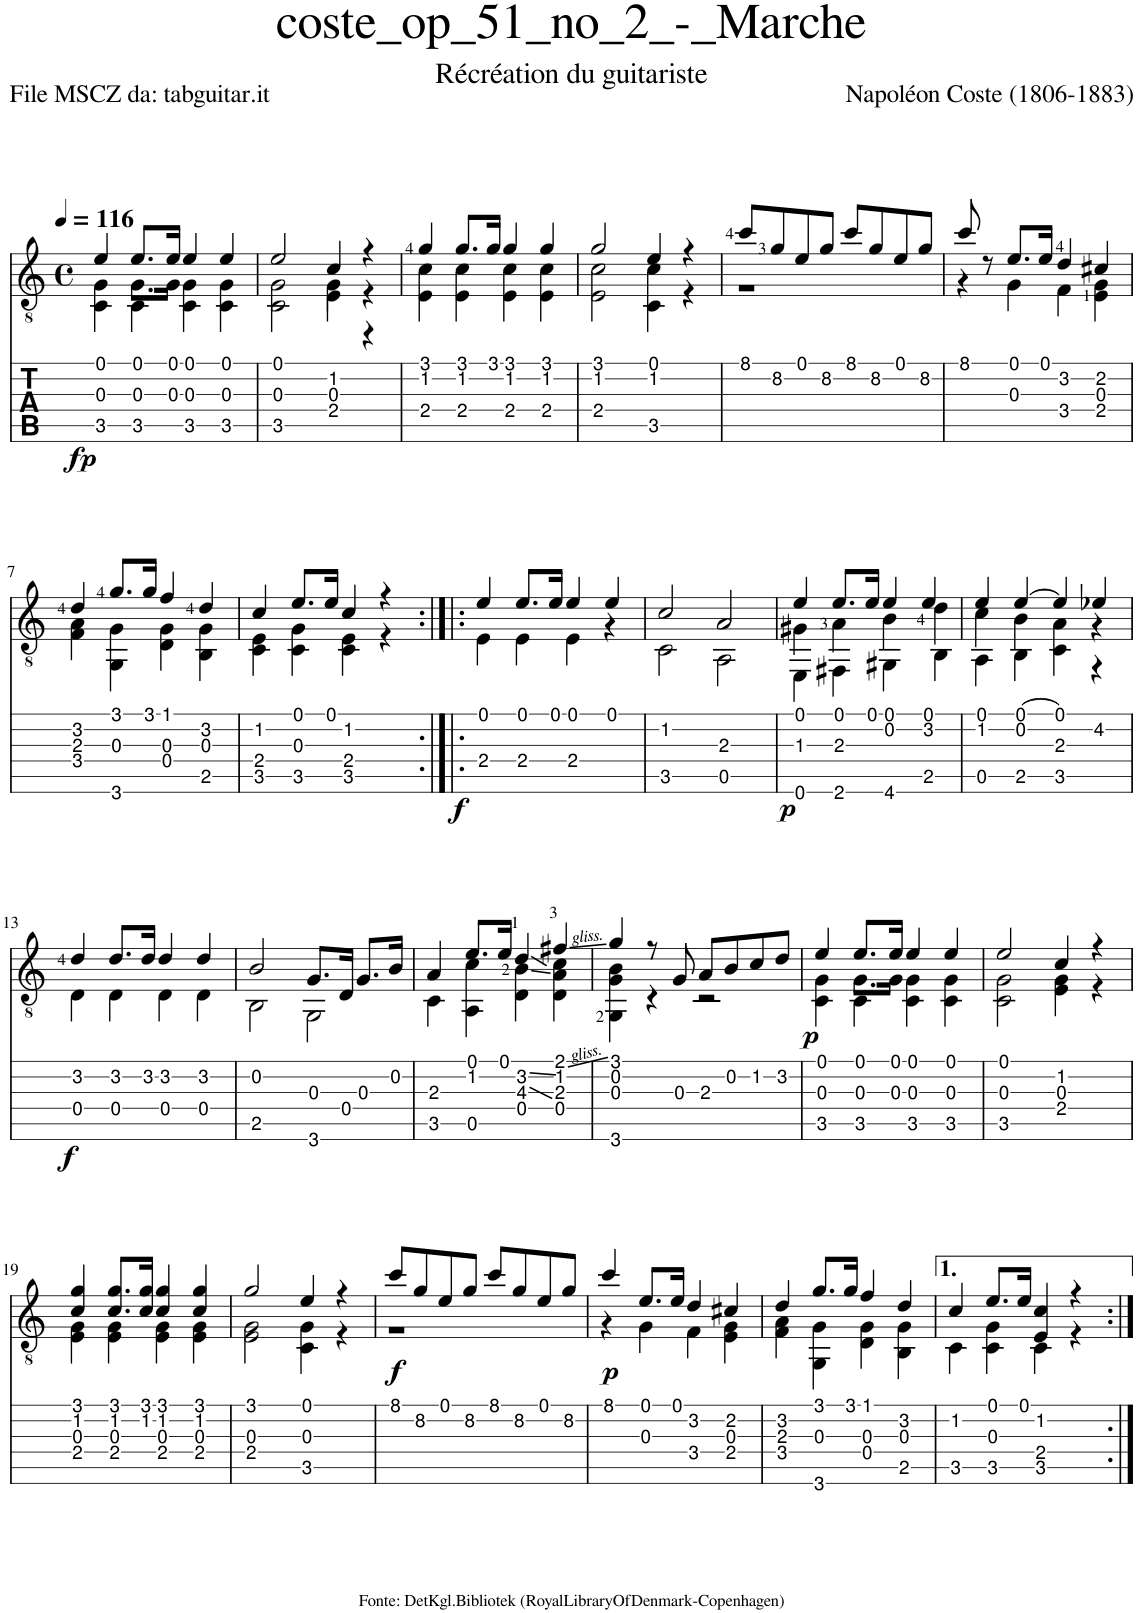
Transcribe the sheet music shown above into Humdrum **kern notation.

**kern	**kern	**dynam
*part1	*part1	*part1
*staff2	*staff1	*staff1/2
*I"Guitar	*	*
*I'Guit.	*	*
*stria6	*	*
*	*clefGv2	*
*k[]	*k[]	*
*M4/4	*M4/4	*
*met(c)	*met(c)	*
*MM116	*MM116	*
=1	=1	=1
*^	*^	*
*	*^	*	*^	*
!	!	!	!	!	!	!LO:DY:b=2
4e	4G	4C	4e/	4G\	4C\	fp
8.eL	8.GL	4C	8.e/L	8.G\L	4C\	.
16eJk	16GJk	.	16e/Jk	16G\Jk	.	.
4e	4G	4C	4e/	4G\	4C\	.
4e	4G	4C	4e/	4G\	4C\	.
=2	=2	=2	=2	=2	=2	=2
2e	2G	2C	2e/	2G\	2C\	.
4c	4G	4E	4c/	4G\	4E\	.
4r	4r	4r	4r	4r	4r	.
*	*v	*v	*	*	*	*
*	*	*	*v	*v	*
=3	=3	=3	=3	=3
4g	4E 4c	4g/	4E\ 4c\	.
8.gL	4E 4c	8.g/L	4E\ 4c\	.
16gJk	.	16g/Jk	.	.
4g	4E 4c	4g/	4E\ 4c\	.
4g	4E 4c	4g/	4E\ 4c\	.
=4	=4	=4	=4	=4
2g	2E 2c	2g/	2E\ 2c\	.
4e	4C 4c	4e/	4C\ 4c\	.
4r	4r	4r	4r	.
=5	=5	=5	=5	=5
8ccL	1r	8cc/L	1r	.
8gJ	.	8g/	.	.
8eL	.	8e/	.	.
8gJ	.	8g/J	.	.
8ccL	.	8cc/L	.	.
8gJ	.	8g/	.	.
8eL	.	8e/	.	.
8gJ	.	8g/J	.	.
=6	=6	=6	=6	=6
8cc	4r	8cc/	4r	.
8r	.	8r	.	.
8.eL	4G	8.e/L	4G\	.
16eJk	.	16e/Jk	.	.
4d	4F	4d/	4F\	.
4c#	4E 4G	4c#X/	4E\ 4G\	.
!!LO:LB:g=z	!!
=7	=7	=7	=7	=7
4d	4F 4A	4d/	4F\ 4A\	.
8.gL	4GG 4G	8.g/L	4GG\ 4G\	.
16gJk	.	16g/Jk	.	.
4f	4D 4G	4f/	4D\ 4G\	.
4d	4BB 4G	4d/	4BB\ 4G\	.
=8	=8	=8	=8	=8
4c	4C 4E	4c/	4C\ 4E\	.
8.eL	4C 4G	8.e/L	4C\ 4G\	.
16eJk	.	16e/Jk	.	.
4c	4C 4E	4c/	4C\ 4E\	.
!	!	!	!	!LO:DY:b=2
4r	4r	4r	4r	f
=9:|!|:	=9:|!|:	=9:|!|:	=9:|!|:	=9:|!|:
4e	4E	4e/	4E\	.
8.eL	4E	8.e/L	4E\	.
16eJk	.	16e/Jk	.	.
4e	4E	4e/	4E\	.
4e	4r	4e/	4r	.
=10	=10	=10	=10	=10
2c	2C	2c/	2C\	.
2A	2AA	2A/	2AA\	.
=11	=11	=11	=11	=11
*	*^	*	*^	*
!	!	!	!	!	!	!LO:DY:b=2
4e	4G#	4EE	4e/	4G#X\	4EE\	p
8.eL	4A	4FF#	8.e/L	4A\	4FF#X\	.
16eJk	.	.	16e/Jk	.	.	.
4e	4B	4GG#	4e/	4B\	4GG#X\	.
4e	4d	4BB	4e/	4d\	4BB\	.
=12	=12	=12	=12	=12	=12	=12
4e	4c	4AA	4e/	4c\	4AA\	.
[4e	4B	4BB	[4e/	4B\	4BB\	.
4e]	4A	4C	4e/]	4A\	4C\	.
4e-	4r	4r	4e-X/	4r	4r	.
!!LO:LB:g=z
=13	=13	=13	=13	=13	=13	=13
!	!	!	!	!	!	!LO:DY:b=2
*	*v	*v	*	*	*	*
*	*	*	*v	*v	*
4d	4D	4d/	4D\	f
8.dL	4D	8.d/L	4D\	.
16dJk	.	16d/Jk	.	.
4d	4D	4d/	4D\	.
4d	4D	4d/	4D\	.
=14	=14	=14	=14	=14
2B	2BB	2B/	2BB\	.
8.GL	2GG	8.G/L	2GG\	.
16DJk	.	16D/Jk	.	.
8.GL	.	8.G/L	.	.
16BJk	.	16B/Jk	.	.
=15	=15	=15	=15	=15
4A	4C	4A/	4C\	.
8.eL	4AA 4c	8.e/L	4AA\ 4c\	.
16eJk	.	16e/Jk	.	.
4d	4D 4B	4d/	4D\ 4B\	.
4f#	4D 4A 4c	4f#X/	4D\ 4A\ 4c\	.
=16	=16	=16	=16	=16
4g	4GG 4G 4B	4g/	4GG\ 4G\ 4B\	.
8r	4r	8r	4r	.
8G	.	8G/	.	.
8AL	2r	8A/L	2r	.
8BJ	.	8B/	.	.
8cL	.	8c/	.	.
!	!	!	!	!LO:DY:b
8dJ	.	8d/J	.	p
=17	=17	=17	=17	=17
*	*^	*	*^	*
4e	4G	4C	4e/	4G\	4C\	.
8.eL	8.GL	4C	8.e/L	8.G\L	4C\	.
16eJk	16GJk	.	16e/Jk	16G\Jk	.	.
4e	4G	4C	4e/	4G\	4C\	.
4e	4G	4C	4e/	4G\	4C\	.
*	*v	*v	*	*	*	*
*	*	*	*v	*v	*
=18	=18	=18	=18	=18
2e	2C 2G	2e/	2C\ 2G\	.
4c	4E 4G	4c/	4E\ 4G\	.
4r	4r	4r	4r	.
!!LO:LB:g=z	!!
=19	=19	=19	=19	=19
4c 4g	4E 4G	4c/ 4g/	4E\ 4G\	.
8.c\ 8.g\L	4E 4G	8.c/ 8.g/L	4E\ 4G\	.
16c\ 16g\Jk	.	16c/ 16g/Jk	.	.
4c 4g	4E 4G	4c/ 4g/	4E\ 4G\	.
4c 4g	4E 4G	4c/ 4g/	4E\ 4G\	.
=20	=20	=20	=20	=20
2g	2E 2G	2g/	2E\ 2G\	.
4e	4C 4G	4e/	4C\ 4G\	.
4r	4r	4r	4r	.
=21	=21	=21	=21	=21
!	!	!	!	!LO:DY:b
8ccL	1r	8cc/L	1r	f
8gJ	.	8g/	.	.
8eL	.	8e/	.	.
8gJ	.	8g/J	.	.
8ccL	.	8cc/L	.	.
8gJ	.	8g/	.	.
8eL	.	8e/	.	.
8gJ	.	8g/J	.	.
=22	=22	=22	=22	=22
!	!	!	!	!LO:DY:b
4cc	4r	4cc/	4r	p
8.eL	4G	8.e/L	4G\	.
16eJk	.	16e/Jk	.	.
4d	4F	4d/	4F\	.
4c#	4E 4G	4c#X/	4E\ 4G\	.
=23	=23	=23	=23	=23
4d	4F 4A	4d/	4F\ 4A\	.
8.gL	4GG 4G	8.g/L	4GG\ 4G\	.
16gJk	.	16g/Jk	.	.
4f	4D 4G	4f/	4D\ 4G\	.
4d	4BB 4G	4d/	4BB\ 4G\	.
=24	=24	=24	=24	=24
4c	4C	4c/	4C\	.
8.eL	4C 4G	8.e/L	4C\ 4G\	.
16eJk	.	16e/Jk	.	.
4E 4c	4C	4E/ 4c/	4C\	.
4r	4r	4r	4r	.
*v	*v	*	*	*
*	*v	*v	*
=:|!	=:|!	=:|!
*-	*-	*-
